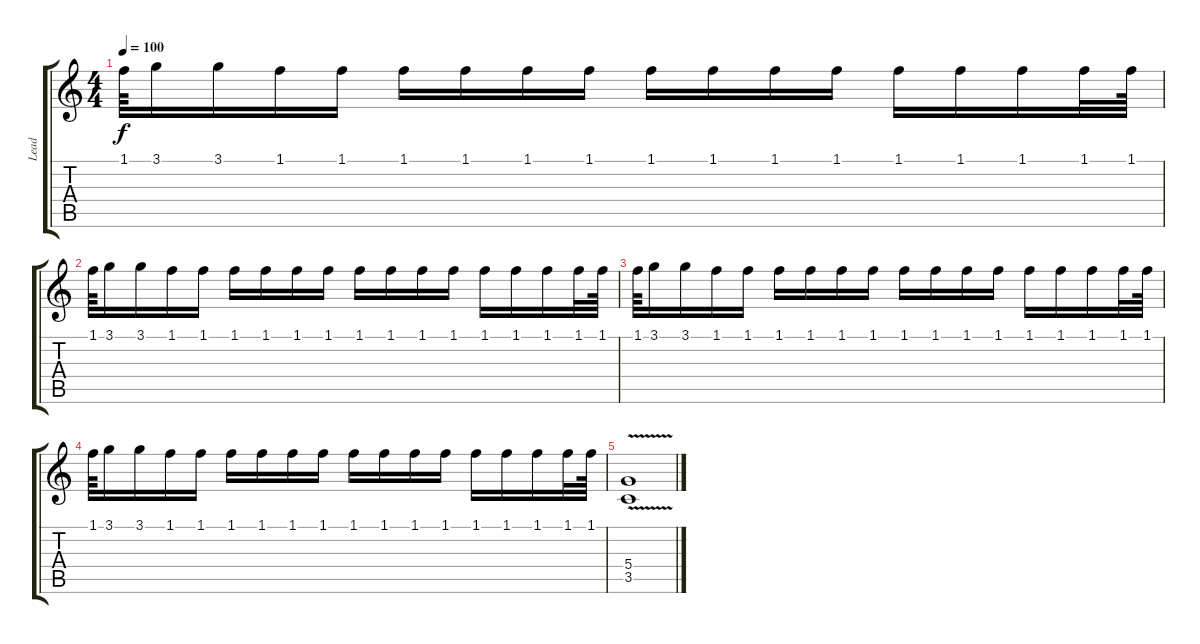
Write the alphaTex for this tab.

\track ("Lead" "Lead") {instrument distortionguitar}
\staff {score tabs}
\tuning (E4 B3 G3 D3 A2 E2) {hide}
\ts (4 4)
\tempo 100
\clef g2
\ks c
1.1.64{dy f} 3.1.16 3.1.16 1.1.16 1.1.16 1.1.16 1.1.16 1.1.16 1.1.16 1.1.16 1.1.16 1.1.16 1.1.16 1.1.16 1.1.16 1.1.16 1.1.32 1.1.64 |
1.1.64 3.1.16 3.1.16 1.1.16 1.1.16 1.1.16 1.1.16 1.1.16 1.1.16 1.1.16 1.1.16 1.1.16 1.1.16 1.1.16 1.1.16 1.1.16 1.1.32 1.1.64 |
1.1.64 3.1.16 3.1.16 1.1.16 1.1.16 1.1.16 1.1.16 1.1.16 1.1.16 1.1.16 1.1.16 1.1.16 1.1.16 1.1.16 1.1.16 1.1.16 1.1.32 1.1.64 |
1.1.64 3.1.16 3.1.16 1.1.16 1.1.16 1.1.16 1.1.16 1.1.16 1.1.16 1.1.16 1.1.16 1.1.16 1.1.16 1.1.16 1.1.16 1.1.16 1.1.32 1.1.64 |
(5.4{v} 3.5{v}).1
